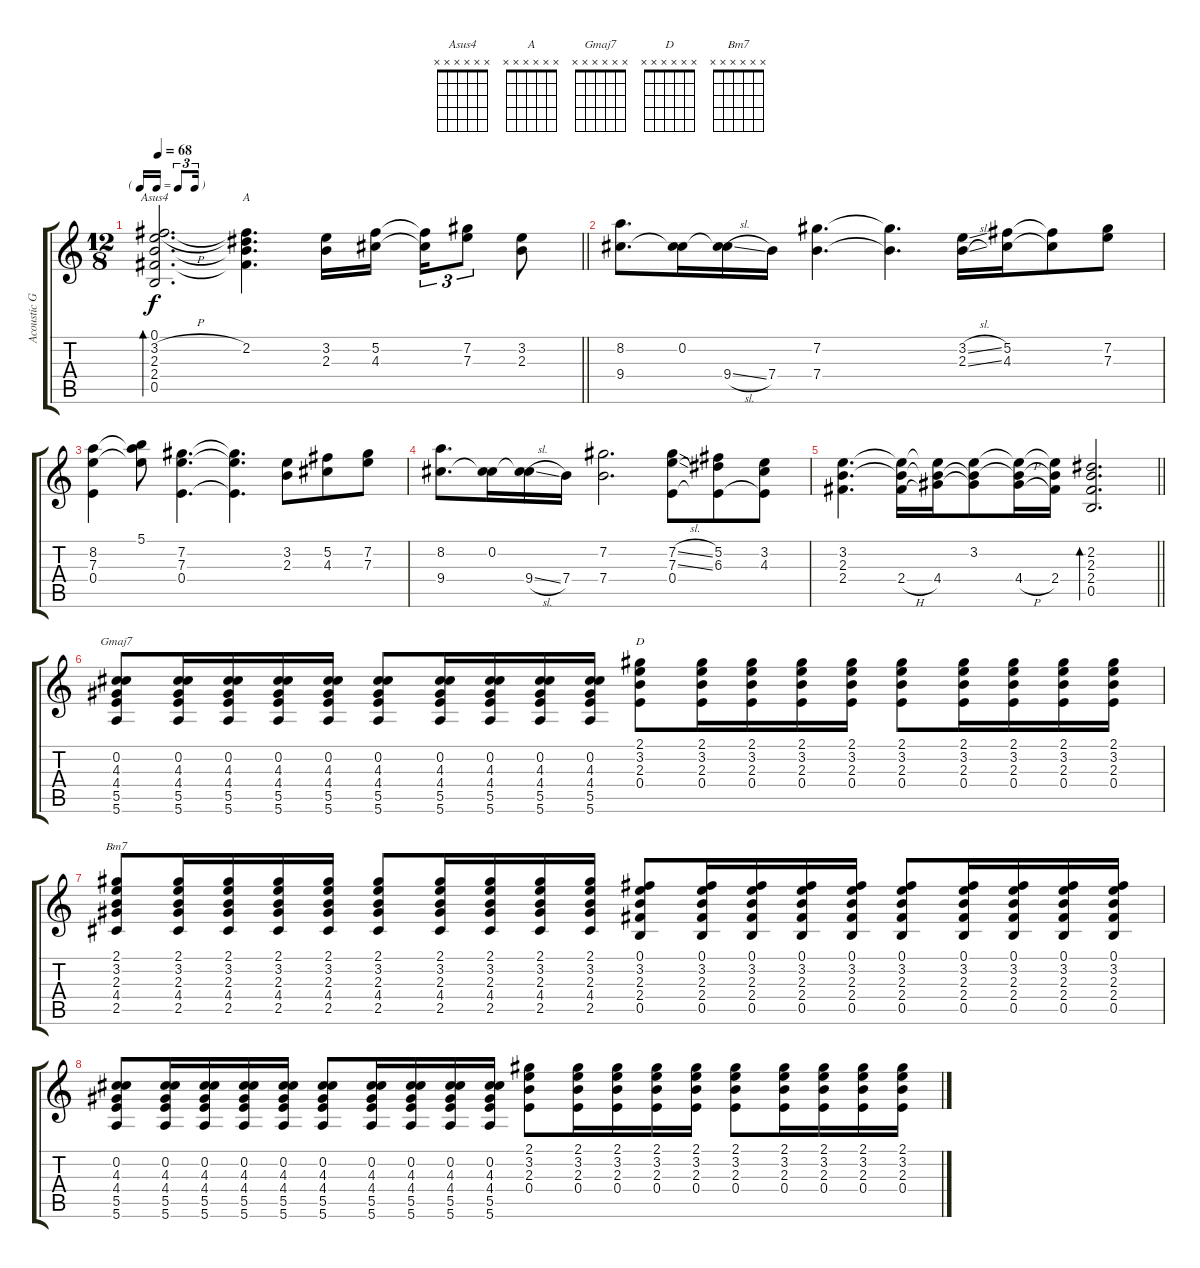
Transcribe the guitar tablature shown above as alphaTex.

\track ("Acoustic Guitar 2" "Acoustic G") {instrument acousticguitarsteel}
\staff {score tabs}
\tuning (Gb4 Db4 A3 E3 B2 E2) {hide}
\chord ("Asus4" x x x x x x)
\chord ("A" x x x x x x)
\chord ("Gmaj7" x x x x x x)
\chord ("D" x x x x x x)
\chord ("Bm7" x x x x x x)
\ts (12 8)
\tf triplet16th
\tempo 68
\clef g2
\barLineRight lightlight
\ks c
(0.1 3.2{h} 2.3 2.4 0.5).2{d bd 120 ch "Asus4" dy f} (0.1{t} 2.2 2.3{t} 2.4{t}).4{d ch "A"} (3.2 2.3).16 (5.2 4.3).16{beam splitsecondary} (5.2{t} 4.3{t}).16{tu (3 2)} (7.2 7.3).8{tu (3 2)} (3.2 2.3).8 |
(8.2 9.4).8{d} (0.2 9.4{t}).16 (0.2{t} 9.4{sl}).16 7.4.16 (7.2 7.4).4{d} (7.2{t} 7.4{t}).4{d} (3.2{sl} 2.3{sl}).16 (5.2 4.3).16 (5.2{t} 4.3{t}).8 (7.2 7.3).8 |
(8.2 7.3 0.4).4 (5.1 8.2{t} 7.3{t}).8 (7.2 7.3 0.4).4{d} (7.2{t} 7.3{t} 0.4{t}).4{d} (3.2 2.3).8 (5.2 4.3).8 (7.2 7.3).8 |
(8.2 9.4).8{d} (0.2 9.4{t}).16 (0.2{t} 9.4{sl}).16 7.4.16 (7.2 7.4).2{d} (7.2{sl} 7.3{sl} 0.4).8 (5.2 6.3 0.4{t}).8 (3.2 4.3 0.4{t}).8 |
\barLineRight lightlight
(3.2 2.3 2.4).4{d} (3.2{t} 2.3{t} 2.4{h}).16 (3.2{t} 2.3{t} 4.4).16 (3.2 2.3{t} 4.4{t}).8 (3.2{t} 2.3{t} 4.4{h}).16 (3.2{t} 2.3{t} 2.4).16 (2.2 2.3 2.4 0.5).2{d bd 120} |
(0.2 4.3 4.4 5.5 5.6).8{ch "Gmaj7"} (0.2 4.3 4.4 5.5 5.6).16 (0.2 4.3 4.4 5.5 5.6).16 (0.2 4.3 4.4 5.5 5.6).16 (0.2 4.3 4.4 5.5 5.6).16 (0.2 4.3 4.4 5.5 5.6).8 (0.2 4.3 4.4 5.5 5.6).16 (0.2 4.3 4.4 5.5 5.6).16 (0.2 4.3 4.4 5.5 5.6).16 (0.2 4.3 4.4 5.5 5.6).16 (2.1 3.2 2.3 0.4).8{ch "D"} (2.1 3.2 2.3 0.4).16 (2.1 3.2 2.3 0.4).16 (2.1 3.2 2.3 0.4).16 (2.1 3.2 2.3 0.4).16 (2.1 3.2 2.3 0.4).8 (2.1 3.2 2.3 0.4).16 (2.1 3.2 2.3 0.4).16 (2.1 3.2 2.3 0.4).16 (2.1 3.2 2.3 0.4).16 |
(2.1 3.2 2.3 4.4 2.5).8{ch "Bm7"} (2.1 3.2 2.3 4.4 2.5).16 (2.1 3.2 2.3 4.4 2.5).16 (2.1 3.2 2.3 4.4 2.5).16 (2.1 3.2 2.3 4.4 2.5).16 (2.1 3.2 2.3 4.4 2.5).8 (2.1 3.2 2.3 4.4 2.5).16 (2.1 3.2 2.3 4.4 2.5).16 (2.1 3.2 2.3 4.4 2.5).16 (2.1 3.2 2.3 4.4 2.5).16 (0.1 3.2 2.3 2.4 0.5).8 (0.1 3.2 2.3 2.4 0.5).16 (0.1 3.2 2.3 2.4 0.5).16 (0.1 3.2 2.3 2.4 0.5).16 (0.1 3.2 2.3 2.4 0.5).16 (0.1 3.2 2.3 2.4 0.5).8 (0.1 3.2 2.3 2.4 0.5).16 (0.1 3.2 2.3 2.4 0.5).16 (0.1 3.2 2.3 2.4 0.5).16 (0.1 3.2 2.3 2.4 0.5).16 |
(0.2 4.3 4.4 5.5 5.6).8 (0.2 4.3 4.4 5.5 5.6).16 (0.2 4.3 4.4 5.5 5.6).16 (0.2 4.3 4.4 5.5 5.6).16 (0.2 4.3 4.4 5.5 5.6).16 (0.2 4.3 4.4 5.5 5.6).8 (0.2 4.3 4.4 5.5 5.6).16 (0.2 4.3 4.4 5.5 5.6).16 (0.2 4.3 4.4 5.5 5.6).16 (0.2 4.3 4.4 5.5 5.6).16 (2.1 3.2 2.3 0.4).8 (2.1 3.2 2.3 0.4).16 (2.1 3.2 2.3 0.4).16 (2.1 3.2 2.3 0.4).16 (2.1 3.2 2.3 0.4).16 (2.1 3.2 2.3 0.4).8 (2.1 3.2 2.3 0.4).16 (2.1 3.2 2.3 0.4).16 (2.1 3.2 2.3 0.4).16 (2.1 3.2 2.3 0.4).16
